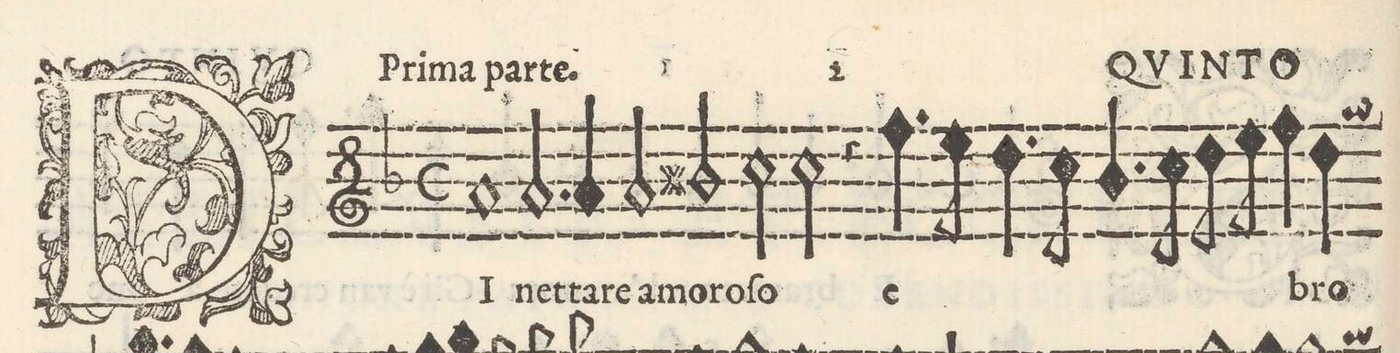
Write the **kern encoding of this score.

**kern	**text
*I"QVINTO	*
*clefG2	*
*k[b-]	*
*met(c)	*
*M4/4	*
1a	DI
=2-	=2-
2.a/	net-
4a/	-ta-
=3-	=3-
2a/	-re
2bn/	amo-
=4-	=4-
2cc\	-ro-
2cc\	-ſo
=5-	=5-
4r	.
4.ff\	e-
8ee\	.
4.dd\	.
=6-	=6-
8cc\	.
4.b-/	.
8cc\	.
8dd\	.
8ee\	.
=7-	=7-
4ff\	.
4dd\	bro-
*-	*-
